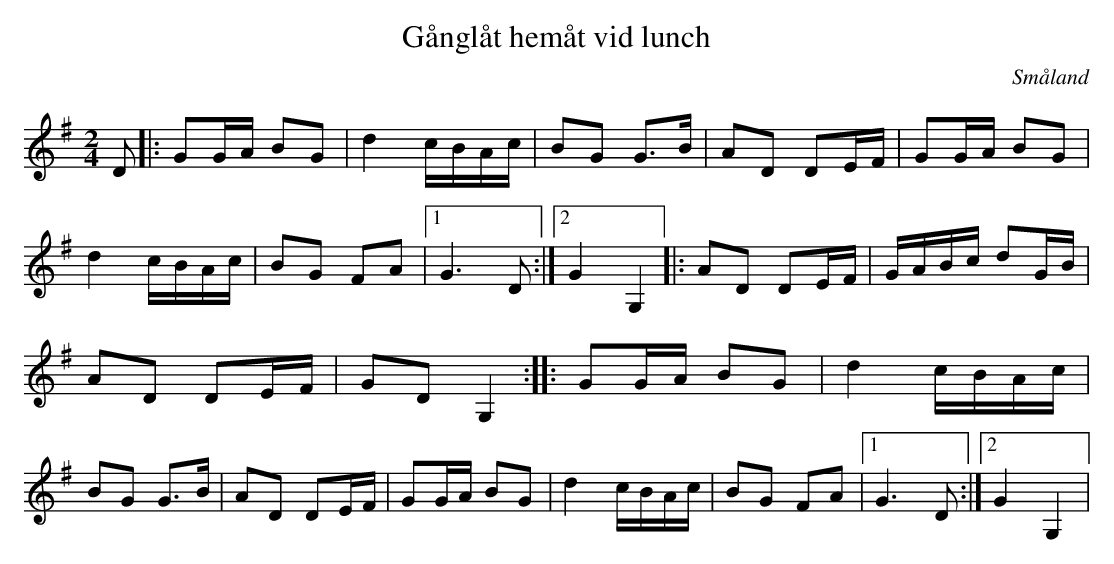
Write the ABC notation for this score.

X:1
T:Gånglåt hemåt vid lunch
O:Småland
M:2/4
L:1/8
K:G
D|: GG/2A/2 BG | d2 c/2B/2A/2c/2 | BG G3/2B/2 | AD DE/2F/2 | GG/2A/2 BG | d2 c/2B/2A/2c/2 | BG FA |1 G3 D :|2 G2 G,2 |: AD DE/2F/2 | G/2A/2B/2c/2 dG/2B/2 | AD DE/2F/2 | GD G,2 :: GG/2A/2 BG | d2 c/2B/2A/2c/2 | BG G3/2B/2 | AD DE/2F/2 | GG/2A/2 BG | d2 c/2B/2A/2c/2 | BG FA |1 G3 D :|2 G2 G,2 |
